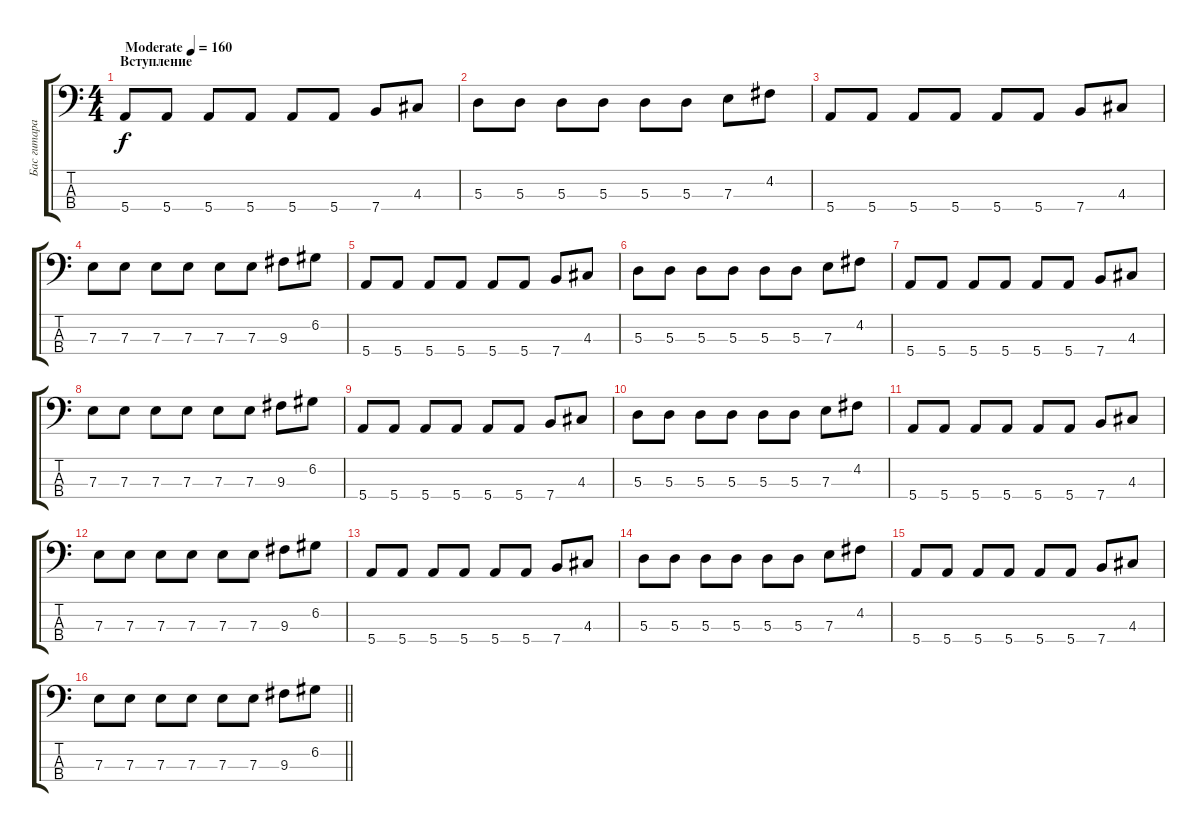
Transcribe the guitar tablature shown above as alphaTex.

\track ("Бас гитара" "Бас гитара") {instrument electricbassfinger}
\staff {score tabs}
\tuning (G2 D2 A1 E1) {hide}
\ts (4 4)
\section ("" "Вступление")
\tempo (160 "Moderate")
\clef f4
\ks c
5.4.8{dy f instrument electricbassfinger} 5.4.8 5.4.8 5.4.8 5.4.8 5.4.8 7.4.8 4.3.8 |
5.3.8 5.3.8 5.3.8 5.3.8 5.3.8 5.3.8 7.3.8 4.2.8 |
5.4.8 5.4.8 5.4.8 5.4.8 5.4.8 5.4.8 7.4.8 4.3.8 |
7.3.8 7.3.8 7.3.8 7.3.8 7.3.8 7.3.8 9.3.8 6.2.8 |
5.4.8 5.4.8 5.4.8 5.4.8 5.4.8 5.4.8 7.4.8 4.3.8 |
5.3.8 5.3.8 5.3.8 5.3.8 5.3.8 5.3.8 7.3.8 4.2.8 |
5.4.8 5.4.8 5.4.8 5.4.8 5.4.8 5.4.8 7.4.8 4.3.8 |
7.3.8 7.3.8 7.3.8 7.3.8 7.3.8 7.3.8 9.3.8 6.2.8 |
5.4.8 5.4.8 5.4.8 5.4.8 5.4.8 5.4.8 7.4.8 4.3.8 |
5.3.8 5.3.8 5.3.8 5.3.8 5.3.8 5.3.8 7.3.8 4.2.8 |
5.4.8 5.4.8 5.4.8 5.4.8 5.4.8 5.4.8 7.4.8 4.3.8 |
7.3.8 7.3.8 7.3.8 7.3.8 7.3.8 7.3.8 9.3.8 6.2.8 |
5.4.8 5.4.8 5.4.8 5.4.8 5.4.8 5.4.8 7.4.8 4.3.8 |
5.3.8 5.3.8 5.3.8 5.3.8 5.3.8 5.3.8 7.3.8 4.2.8 |
5.4.8 5.4.8 5.4.8 5.4.8 5.4.8 5.4.8 7.4.8 4.3.8 |
\barLineRight lightlight
7.3.8 7.3.8 7.3.8 7.3.8 7.3.8 7.3.8 9.3.8 6.2.8
